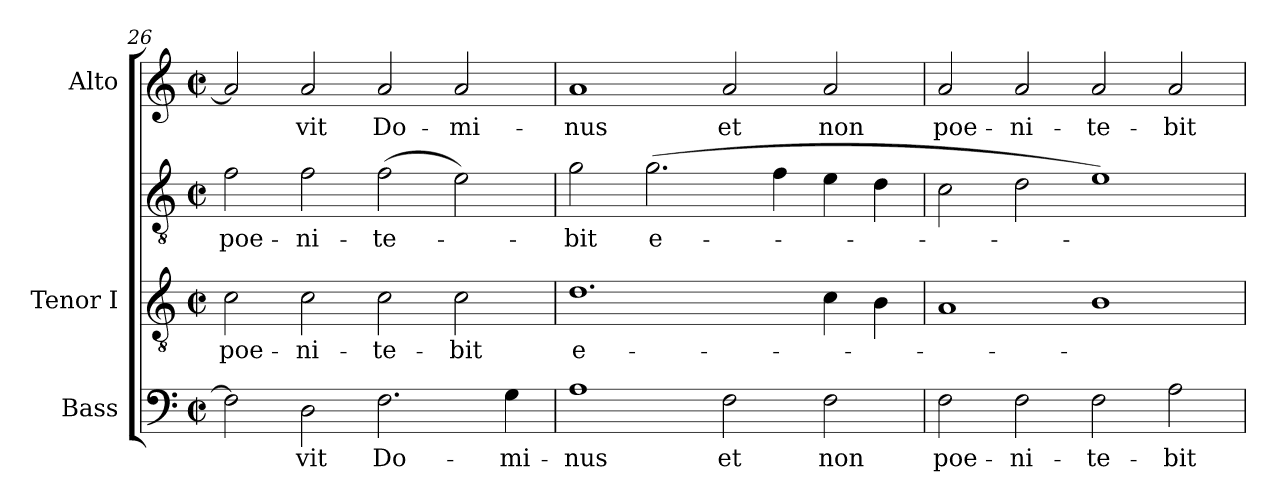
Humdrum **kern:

**kern	**text	**kern	**text	**kern	**text	**kern	**text
*part3	*part3	*part2	*part2	*part2	*part2	*part1	*part1
*staff4	*staff4	*staff3	*staff3	*staff2	*staff2	*staff1	*staff1
*I"Bass	*	*I"Tenor I	*	*	*	*I"Alto	*
*I'B	*	*I'T	*	*	*	*I'A	*
*clefF4	*	*clefGv2	*	*clefGv2	*	*clefG2	*
*k[]	*	*k[]	*	*k[]	*	*k[]	*
*C:	*	*C:	*	*C:	*	*C:	*
*M4/2	*	*M4/2	*	*M4/2	*	*M4/2	*
*met(c|)	*	*met(c|)	*	*met(c|)	*	*met(c|)	*
=26	=26	=26	=26	=26	=26	=26	=26
!	!	!	!LO:LY:b	!	!LO:LY:b	!	!
2F]	.	2c	poe-	2f	poe-	2a]	.
!	!LO:LY:b	!	!LO:LY:b	!	!LO:LY:b	!	!LO:LY:b
2D	vit	2c	-ni-	2f	-ni-	2a	vit
!	!LO:LY:b	!	!LO:LY:b	!	!LO:LY:b	!	!LO:LY:b
2.F	Do-	2c	-te-	(>2f	-te-	2a	Do-
!	!	!	!LO:LY:b	!	!	!	!LO:LY:b
.	.	2c	-bit	2e)	.	2a	-mi-
!	!LO:LY:b	!	!	!	!	!	!
4G	-mi-	.	.	.	.	.	.
=27	=27	=27	=27	=27	=27	=27	=27
!	!LO:LY:b	!	!LO:LY:b	!	!LO:LY:b	!	!LO:LY:b
1A	-nus	1.d	e-	2g	bit	1a	-nus
!	!	!	!	!	!LO:LY:b	!	!
.	.	.	.	(>2.g	e-	.	.
!	!LO:LY:b	!	!	!	!	!	!LO:LY:b
2F	et	.	.	.	.	2a	et
.	.	.	.	4f	.	.	.
!	!LO:LY:b	!	!	!	!	!	!LO:LY:b
2F	non	4c	.	4e	.	2a	non
.	.	4B	.	4d	.	.	.
=28	=28	=28	=28	=28	=28	=28	=28
!	!LO:LY:b	!	!	!	!	!	!LO:LY:b
2F	poe-	1A	.	2c	.	2a	poe-
!	!LO:LY:b	!	!	!	!	!	!LO:LY:b
2F	-ni-	.	.	2d	.	2a	-ni-
!	!LO:LY:b	!	!	!	!	!	!LO:LY:b
2F	-te-	1B	.	1e)	.	2a	-te-
!	!LO:LY:b	!	!	!	!	!	!LO:LY:b
2A	-bit	.	.	.	.	2a	-bit
=	=	=	=	=	=	=	=
*-	*-	*-	*-	*-	*-	*-	*-
